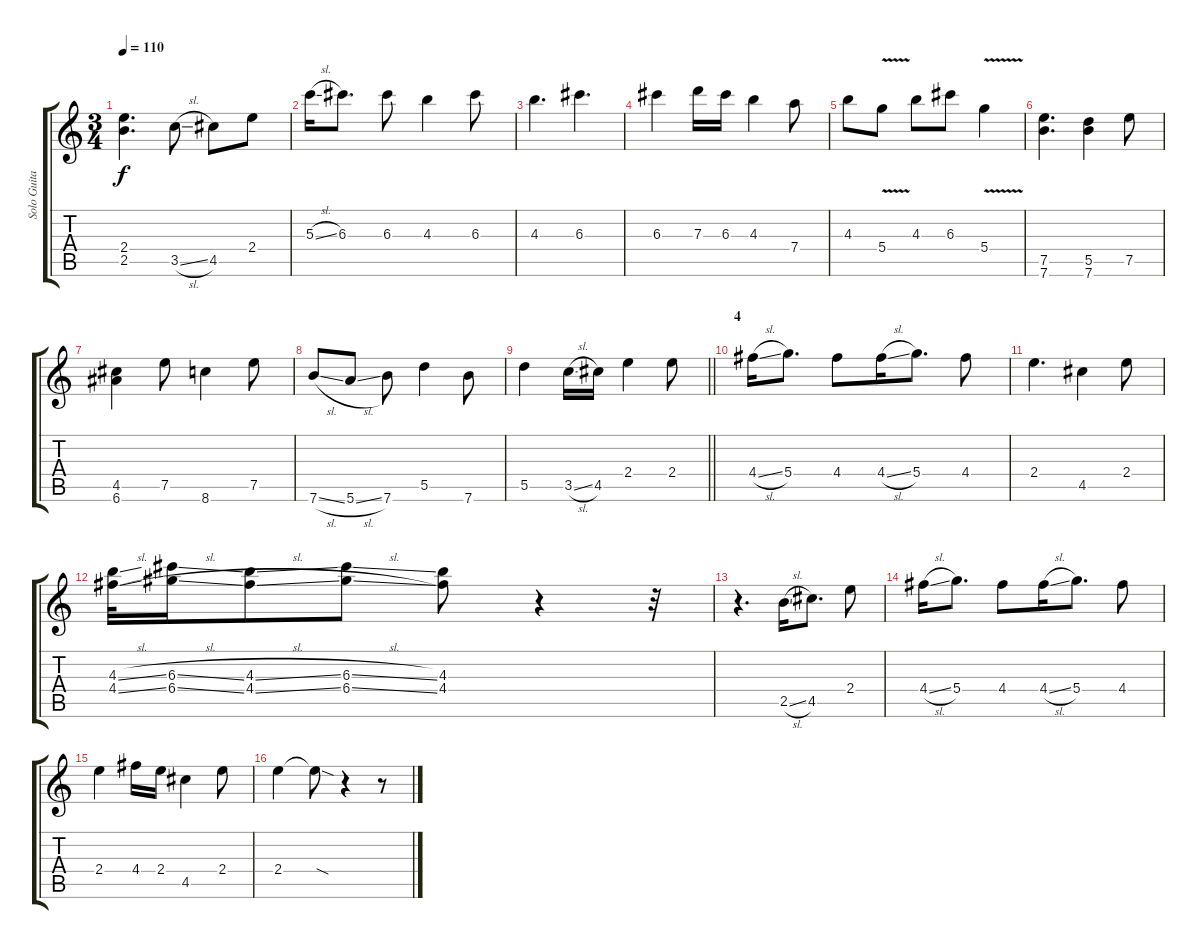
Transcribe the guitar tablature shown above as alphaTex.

\track ("Solo Guitar" "Solo Guita") {instrument acousticguitarsteel}
\staff {score tabs}
\tuning (E4 B3 G3 D3 A2 E2) {hide}
\ts (3 4)
\tempo 110
\clef g2
\ks c
(2.4{t} 2.5{t}).4{d ot 8vb dy f} 3.5{sl}.8{ot 8vb} 4.5.8{ot 8vb} 2.4.8{ot 8vb} |
5.3{sl}.16{ot 8vb} 6.3.8{d ot 8vb} 6.3.8{ot 8vb} 4.3.4{ot 8vb} 6.3.8{ot 8vb} |
4.3.4{d ot 8vb} 6.3.4{d ot 8vb} |
6.3.4{ot 8vb} 7.3.16{ot 8vb} 6.3.16{ot 8vb} 4.3.4{ot 8vb} 7.4.8{ot 8vb} |
4.3.8{ot 8vb} 5.4{v}.8{ot 8vb} 4.3.8{ot 8vb} 6.3.8{ot 8vb} 5.4{v}.4{ot 8vb} |
(7.5 7.6).4{d ot 8vb} (5.5 7.6).4{ot 8vb} 7.5.8{ot 8vb} |
(4.5 6.6).4{ot 8vb} 7.5.8{ot 8vb} 8.6.4{ot 8vb} 7.5.8{ot 8vb} |
7.6{sl}.8{ot 8vb} 5.6{sl}.8{ot 8vb} 7.6.8{ot 8vb} 5.5.4{ot 8vb} 7.6.8{ot 8vb} |
\barLineRight lightlight
5.5.4{ot 8vb} 3.5{sl}.16{ot 8vb} 4.5.16{ot 8vb} 2.4.4{ot 8vb} 2.4.8{ot 8vb} |
\section ("" "4")
4.4{sl}.16{ot 8vb} 5.4.8{d ot 8vb} 4.4.8{ot 8vb} 4.4{sl}.16{ot 8vb} 5.4.8{d ot 8vb} 4.4.8{ot 8vb} |
2.4.4{d ot 8vb} 4.5.4{ot 8vb} 2.4.8{ot 8vb} |
(4.3{sl} 4.4{sl}).32{ot 8vb} (6.3{sl} 6.4{sl}).16{ot 8vb} (4.3{sl} 4.4{sl}).8{ot 8vb} (6.3{sl} 6.4{sl}).8{ot 8vb} (4.3 4.4).8{ot 8vb} r.4{ot 8vb} r.32{ot 8vb} |
r.4{d ot 8vb} 2.5{sl}.16{ot 8vb} 4.5.8{d ot 8vb} 2.4.8{ot 8vb} |
4.4{sl}.16{ot 8vb} 5.4.8{d ot 8vb} 4.4.8{ot 8vb} 4.4{sl}.16{ot 8vb} 5.4.8{d ot 8vb} 4.4.8{ot 8vb} |
2.4.4{ot 8vb} 4.4.16{ot 8vb} 2.4.16{ot 8vb} 4.5.4{ot 8vb} 2.4.8{ot 8vb} |
2.4.4{ot 8vb} 2.4{sod t}.8{ot 8vb} r.4{ot 8vb} r.8{ot 8vb}
